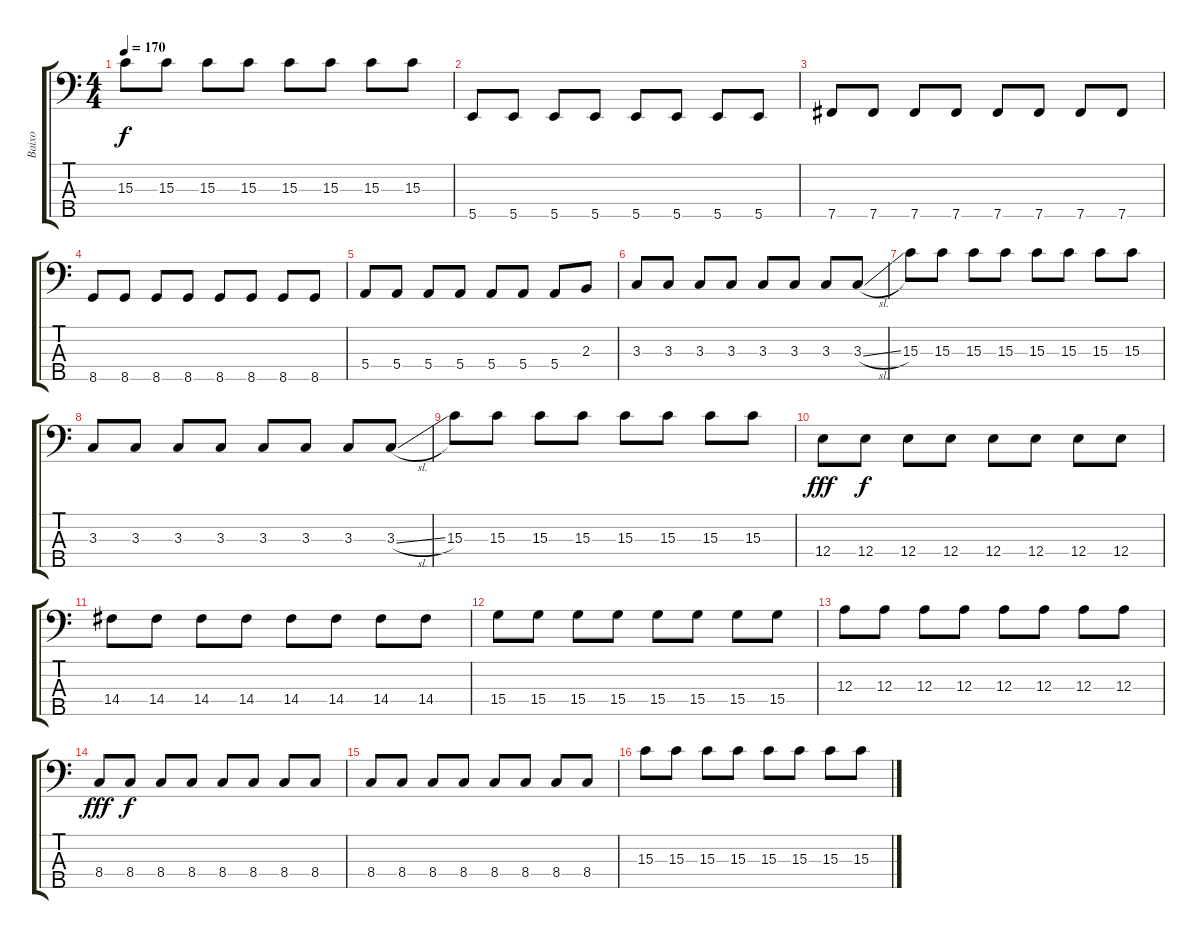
\track ("Baixo" "Baixo") {instrument electricbassfinger}
\staff {score tabs}
\tuning (G2 D2 A1 E1 B0) {hide}
\ts (4 4)
\tempo 170
\clef f4
\ks c
15.3.8{dy f} 15.3.8 15.3.8 15.3.8 15.3.8 15.3.8 15.3.8 15.3.8 |
5.5.8 5.5.8 5.5.8 5.5.8 5.5.8 5.5.8 5.5.8 5.5.8 |
7.5.8 7.5.8 7.5.8 7.5.8 7.5.8 7.5.8 7.5.8 7.5.8 |
8.5.8 8.5.8 8.5.8 8.5.8 8.5.8 8.5.8 8.5.8 8.5.8 |
5.4.8 5.4.8 5.4.8 5.4.8 5.4.8 5.4.8 5.4.8 2.3.8 |
3.3.8 3.3.8 3.3.8 3.3.8 3.3.8 3.3.8 3.3.8 3.3{sl}.8 |
15.3.8 15.3.8 15.3.8 15.3.8 15.3.8 15.3.8 15.3.8 15.3.8 |
3.3.8 3.3.8 3.3.8 3.3.8 3.3.8 3.3.8 3.3.8 3.3{sl}.8 |
15.3.8 15.3.8 15.3.8 15.3.8 15.3.8 15.3.8 15.3.8 15.3.8 |
12.4.8{dy fff} 12.4.8{dy f} 12.4.8 12.4.8 12.4.8 12.4.8 12.4.8 12.4.8 |
14.4.8 14.4.8 14.4.8 14.4.8 14.4.8 14.4.8 14.4.8 14.4.8 |
15.4.8 15.4.8 15.4.8 15.4.8 15.4.8 15.4.8 15.4.8 15.4.8 |
12.3.8 12.3.8 12.3.8 12.3.8 12.3.8 12.3.8 12.3.8 12.3.8 |
8.4.8{dy fff} 8.4.8{dy f} 8.4.8 8.4.8 8.4.8 8.4.8 8.4.8 8.4.8 |
8.4.8 8.4.8 8.4.8 8.4.8 8.4.8 8.4.8 8.4.8 8.4.8 |
15.3.8 15.3.8 15.3.8 15.3.8 15.3.8 15.3.8 15.3.8 15.3.8
